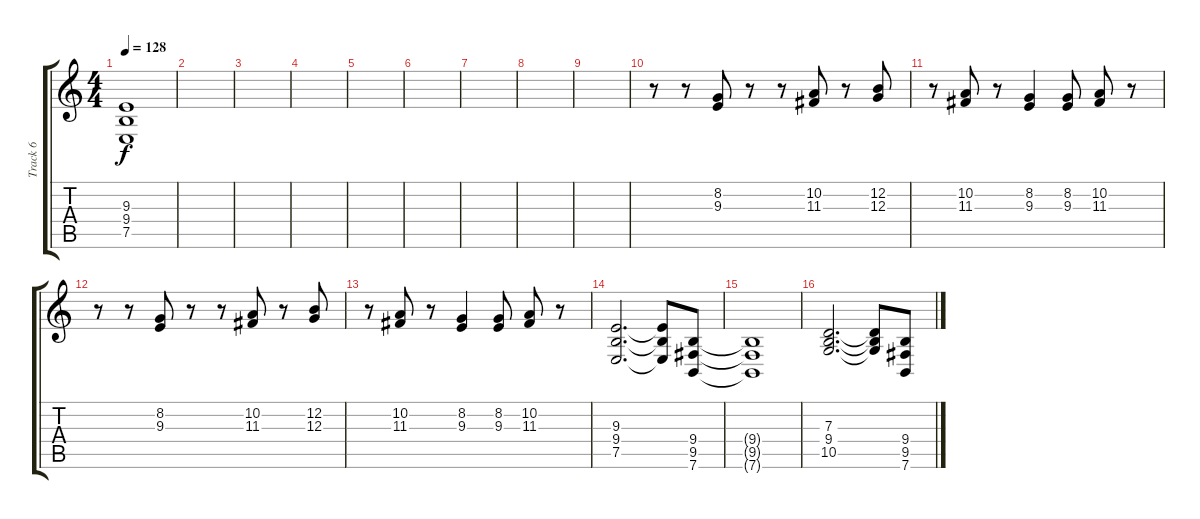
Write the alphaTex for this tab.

\track ("Track 6" "Track 6") {instrument stringensemble1}
\staff {score tabs}
\tuning (E4 B3 G3 D3 A2 E2) {hide}
\ts (4 4)
\tempo 128
\clef g2
\ks c
(9.3 9.4 7.5).1{dy f} |
|
|
|
|
|
|
|
|
r.8 r.8 (8.2 9.3).8 r.8 r.8 (10.2 11.3).8 r.8 (12.2 12.3).8 |
r.8 (10.2 11.3).8 r.8 (8.2 9.3).4 (8.2 9.3).8 (10.2 11.3).8 r.8 |
r.8 r.8 (8.2 9.3).8 r.8 r.8 (10.2 11.3).8 r.8 (12.2 12.3).8 |
r.8 (10.2 11.3).8 r.8 (8.2 9.3).4 (8.2 9.3).8 (10.2 11.3).8 r.8 |
(9.3 9.4 7.5).2{d} (9.3{t} 9.4{t} 7.5{t}).8 (9.4 9.5 7.6).8 |
(9.4{t} 9.5{t} 7.6{t}).1 |
(7.3 9.4 10.5).2{d} (7.3{t} 9.4{t} 10.5{t}).8 (9.4 9.5 7.6).8
